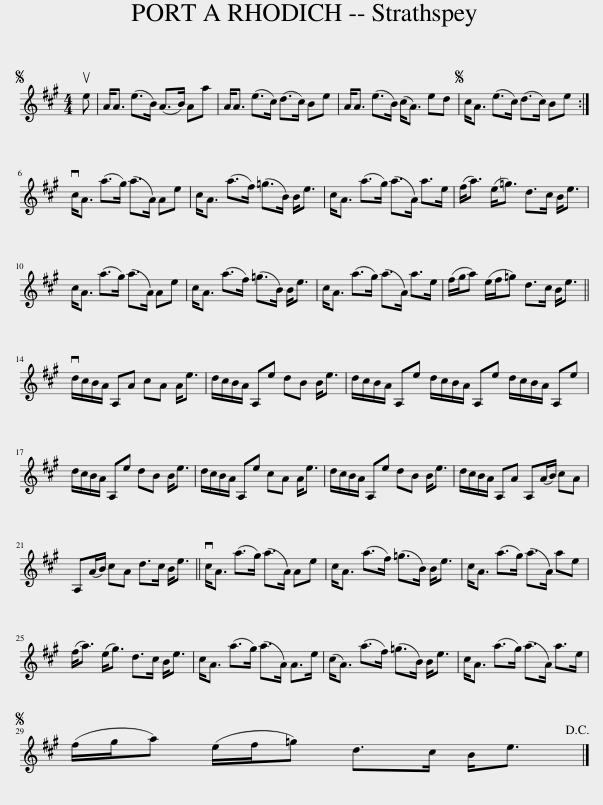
X:1
L:1/8
M:4/4
I:linebreak $
K:A
V:1 treble
V:1
S ue | A<A (e>B) (A>B) Aa | A<A (e>c) (d>c) Be | A<A (e>B) (c<A) ed |S c<A (e>c) (d>c) Be :|$ %5
 vc<A (a>g) (a>A) Ae | c<A (a>f) (=g>B) B<e | c<A (a>g) (a>A) a>e | (f<a) (e<=g) d>c B<e |$ c<A (a>g) (a>A) Ae | %10
 c<A (a>f) (=g>B) B<e | c<A (a>g) (a>A) a>e | (f/g/a) (e/f/=g) d>c B<e ||$ vd/c/B/A/ A,A cA A<e | d/c/B/A/ A,e dB B<e | %15
 d/c/B/A/ A,e d/c/B/A/ A,e d/c/B/A/ A,e |$ d/c/B/A/ A,e dB B<e | d/c/B/A/ A,e cA A<e | d/c/B/A/ A,e dB B<e | d/c/B/A/ A,A A,(A/B/) cA |$ %20
 A,(A/B/) cA d>c B<e || vc<A (a>g) (a>A) Ae | c<A (a>f) (=g>B) B<e | c<A (a>g) (a>A) ae |$ (f<a) (e<g) d>c B<e | %25
 c<A (a>g) (a>A) A>e | (c<A) (a>f) (=g>B) B<e | c<A (a>g) (a>A) a>e |$S (f/g/a) (e/f/=g) d>c B<e!D.C.! |] %29
